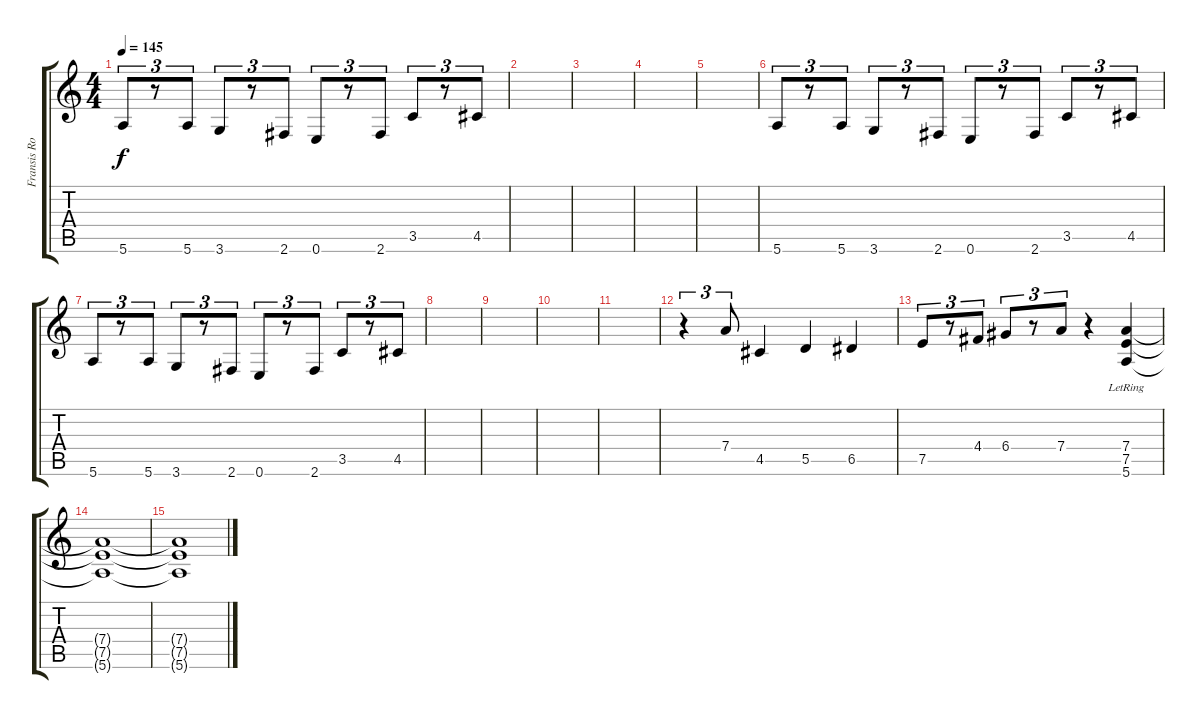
\track ("Fransis Rossi" "Fransis Ro") {instrument overdrivenguitar}
\staff {score tabs}
\tuning (E4 B3 G3 D3 A2 E2) {hide}
\ts (4 4)
\tempo 145
\clef g2
\ks c
5.6.8{tu (3 2) dy f} r.8{tu (3 2)} 5.6.8{tu (3 2)} 3.6.8{tu (3 2)} r.8{tu (3 2)} 2.6.8{tu (3 2)} 0.6.8{tu (3 2)} r.8{tu (3 2)} 2.6.8{tu (3 2)} 3.5.8{tu (3 2)} r.8{tu (3 2)} 4.5.8{tu (3 2)} |
|
|
|
|
5.6.8{tu (3 2)} r.8{tu (3 2)} 5.6.8{tu (3 2)} 3.6.8{tu (3 2)} r.8{tu (3 2)} 2.6.8{tu (3 2)} 0.6.8{tu (3 2)} r.8{tu (3 2)} 2.6.8{tu (3 2)} 3.5.8{tu (3 2)} r.8{tu (3 2)} 4.5.8{tu (3 2)} |
5.6.8{tu (3 2)} r.8{tu (3 2)} 5.6.8{tu (3 2)} 3.6.8{tu (3 2)} r.8{tu (3 2)} 2.6.8{tu (3 2)} 0.6.8{tu (3 2)} r.8{tu (3 2)} 2.6.8{tu (3 2)} 3.5.8{tu (3 2)} r.8{tu (3 2)} 4.5.8{tu (3 2)} |
|
|
|
|
r.4{tu (3 2)} 7.4.8{tu (3 2)} 4.5.4 5.5.4 6.5.4 |
7.5.8{tu (3 2)} r.8{tu (3 2)} 4.4.8{tu (3 2)} 6.4.8{tu (3 2)} r.8{tu (3 2)} 7.4.8{tu (3 2)} r.4 (7.4{lr} 7.5{lr} 5.6{lr}).4 |
(7.4{t} 7.5{t} 5.6{t}).1 |
(7.4{t} 7.5{t} 5.6{t}).1
